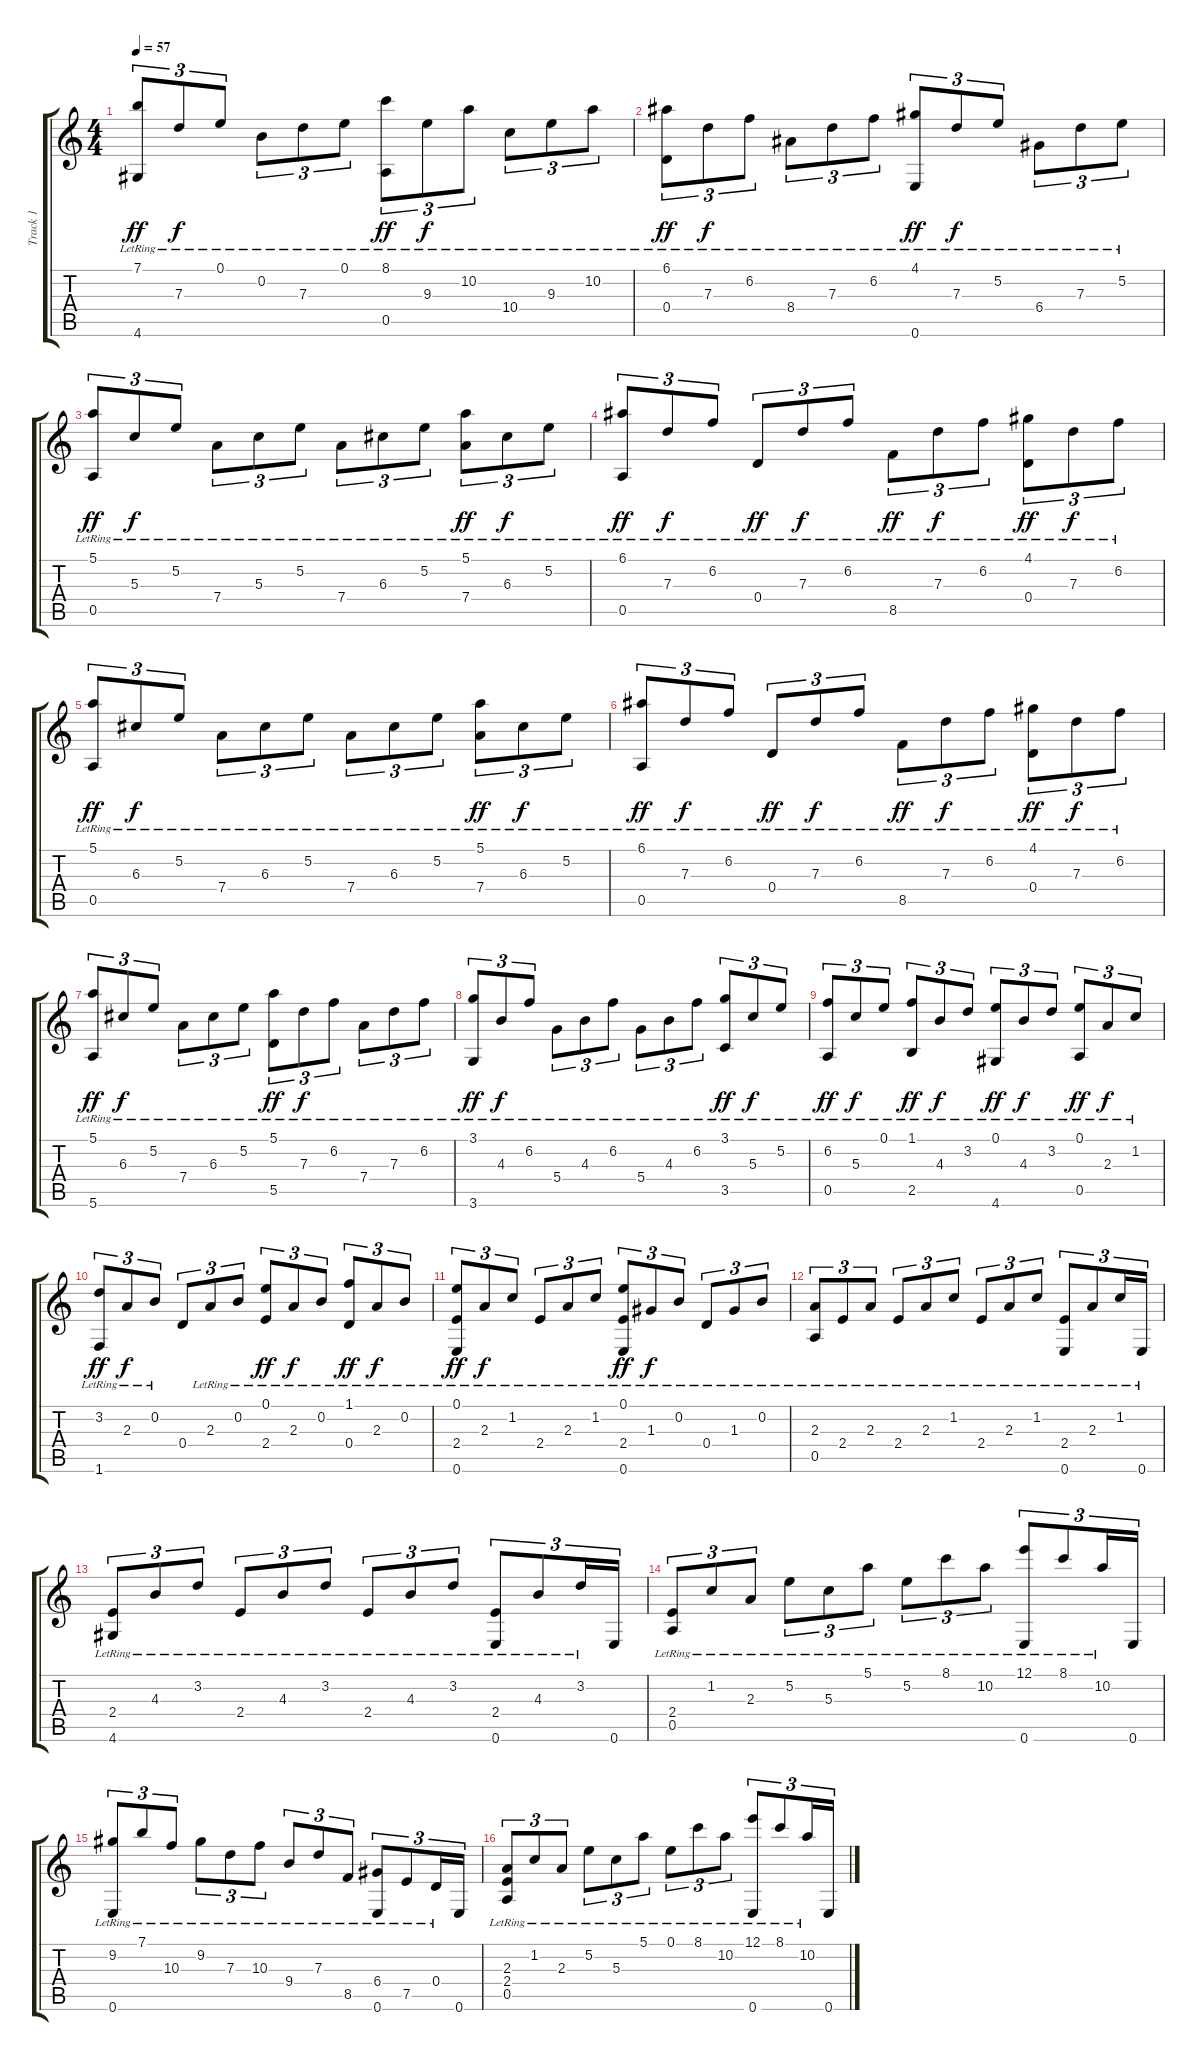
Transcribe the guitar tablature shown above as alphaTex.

\track ("Track 1" "Track 1") {instrument acousticguitarnylon}
\staff {score tabs}
\tuning (E4 B3 G3 D3 A2 E2) {hide}
\ts (4 4)
\tempo 57
\clef g2
\ks c
(7.1{lr} 4.6{lr}).8{tu (3 2) dy ff} 7.3{lr}.8{tu (3 2) dy f} 0.1{lr}.8{tu (3 2)} 0.2{lr}.8{tu (3 2)} 7.3{lr}.8{tu (3 2)} 0.1{lr}.8{tu (3 2)} (8.1{lr} 0.5{lr}).8{tu (3 2) dy ff} 9.3{lr}.8{tu (3 2) dy f} 10.2{lr}.8{tu (3 2)} 10.4{lr}.8{tu (3 2)} 9.3{lr}.8{tu (3 2)} 10.2{lr}.8{tu (3 2)} |
(6.1{lr} 0.4{lr}).8{tu (3 2) dy ff} 7.3{lr}.8{tu (3 2) dy f} 6.2{lr}.8{tu (3 2)} 8.4{lr}.8{tu (3 2)} 7.3{lr}.8{tu (3 2)} 6.2{lr}.8{tu (3 2)} (4.1{lr} 0.6{lr}).8{tu (3 2) dy ff} 7.3{lr}.8{tu (3 2) dy f} 5.2{lr}.8{tu (3 2)} 6.4{lr}.8{tu (3 2)} 7.3{lr}.8{tu (3 2)} 5.2{lr}.8{tu (3 2)} |
(5.1{lr} 0.5{lr}).8{tu (3 2) dy ff} 5.3{lr}.8{tu (3 2) dy f} 5.2{lr}.8{tu (3 2)} 7.4{lr}.8{tu (3 2)} 5.3{lr}.8{tu (3 2)} 5.2{lr}.8{tu (3 2)} 7.4{lr}.8{tu (3 2)} 6.3{lr}.8{tu (3 2)} 5.2{lr}.8{tu (3 2)} (5.1{lr} 7.4{lr}).8{tu (3 2) dy ff} 6.3{lr}.8{tu (3 2) dy f} 5.2{lr}.8{tu (3 2)} |
(6.1{lr} 0.5{lr}).8{tu (3 2) dy ff} 7.3{lr}.8{tu (3 2) dy f} 6.2{lr}.8{tu (3 2)} 0.4{lr}.8{tu (3 2) dy ff} 7.3{lr}.8{tu (3 2) dy f} 6.2{lr}.8{tu (3 2)} 8.5{lr}.8{tu (3 2) dy ff} 7.3{lr}.8{tu (3 2) dy f} 6.2{lr}.8{tu (3 2)} (4.1{lr} 0.4{lr}).8{tu (3 2) dy ff} 7.3{lr}.8{tu (3 2) dy f} 6.2{lr}.8{tu (3 2)} |
(5.1{lr} 0.5{lr}).8{tu (3 2) dy ff} 6.3{lr}.8{tu (3 2) dy f} 5.2{lr}.8{tu (3 2)} 7.4{lr}.8{tu (3 2)} 6.3{lr}.8{tu (3 2)} 5.2{lr}.8{tu (3 2)} 7.4{lr}.8{tu (3 2)} 6.3{lr}.8{tu (3 2)} 5.2{lr}.8{tu (3 2)} (5.1{lr} 7.4{lr}).8{tu (3 2) dy ff} 6.3{lr}.8{tu (3 2) dy f} 5.2{lr}.8{tu (3 2)} |
(6.1{lr} 0.5{lr}).8{tu (3 2) dy ff} 7.3{lr}.8{tu (3 2) dy f} 6.2{lr}.8{tu (3 2)} 0.4{lr}.8{tu (3 2) dy ff} 7.3{lr}.8{tu (3 2) dy f} 6.2{lr}.8{tu (3 2)} 8.5{lr}.8{tu (3 2) dy ff} 7.3{lr}.8{tu (3 2) dy f} 6.2{lr}.8{tu (3 2)} (4.1{lr} 0.4{lr}).8{tu (3 2) dy ff} 7.3{lr}.8{tu (3 2) dy f} 6.2{lr}.8{tu (3 2)} |
(5.1{lr} 5.6{lr}).8{tu (3 2) dy ff} 6.3{lr}.8{tu (3 2) dy f} 5.2{lr}.8{tu (3 2)} 7.4{lr}.8{tu (3 2)} 6.3{lr}.8{tu (3 2)} 5.2{lr}.8{tu (3 2)} (5.1{lr} 5.5{lr}).8{tu (3 2) dy ff} 7.3{lr}.8{tu (3 2) dy f} 6.2{lr}.8{tu (3 2)} 7.4{lr}.8{tu (3 2)} 7.3{lr}.8{tu (3 2)} 6.2{lr}.8{tu (3 2)} |
(3.1{lr} 3.6{lr}).8{tu (3 2) dy ff} 4.3{lr}.8{tu (3 2) dy f} 6.2{lr}.8{tu (3 2)} 5.4{lr}.8{tu (3 2)} 4.3{lr}.8{tu (3 2)} 6.2{lr}.8{tu (3 2)} 5.4{lr}.8{tu (3 2)} 4.3{lr}.8{tu (3 2)} 6.2{lr}.8{tu (3 2)} (3.1{lr} 3.5{lr}).8{tu (3 2) dy ff} 5.3{lr}.8{tu (3 2) dy f} 5.2{lr}.8{tu (3 2)} |
(6.2{lr} 0.5{lr}).8{tu (3 2) dy ff} 5.3{lr}.8{tu (3 2) dy f} 0.1{lr}.8{tu (3 2)} (1.1{lr} 2.5{lr}).8{tu (3 2) dy ff} 4.3{lr}.8{tu (3 2) dy f} 3.2{lr}.8{tu (3 2)} (0.1{lr} 4.6{lr}).8{tu (3 2) dy ff} 4.3{lr}.8{tu (3 2) dy f} 3.2{lr}.8{tu (3 2)} (0.1{lr} 0.5{lr}).8{tu (3 2) dy ff} 2.3{lr}.8{tu (3 2) dy f} 1.2{lr}.8{tu (3 2)} |
(3.2{lr} 1.6{lr}).8{tu (3 2) dy ff} 2.3{lr}.8{tu (3 2) dy f} 0.2{lr}.8{tu (3 2)} 0.4.8{tu (3 2)} 2.3{lr}.8{tu (3 2)} 0.2{lr}.8{tu (3 2)} (0.1{lr} 2.4{lr}).8{tu (3 2) dy ff} 2.3{lr}.8{tu (3 2) dy f} 0.2{lr}.8{tu (3 2)} (1.1{lr} 0.4{lr}).8{tu (3 2) dy ff} 2.3{lr}.8{tu (3 2) dy f} 0.2{lr}.8{tu (3 2)} |
(0.1{lr} 2.4{lr} 0.6{lr}).8{tu (3 2) dy ff} 2.3{lr}.8{tu (3 2) dy f} 1.2{lr}.8{tu (3 2)} 2.4{lr}.8{tu (3 2)} 2.3{lr}.8{tu (3 2)} 1.2{lr}.8{tu (3 2)} (0.1{lr} 2.4{lr} 0.6{lr}).8{tu (3 2) dy ff} 1.3{lr}.8{tu (3 2) dy f} 0.2{lr}.8{tu (3 2)} 0.4{lr}.8{tu (3 2)} 1.3{lr}.8{tu (3 2)} 0.2{lr}.8{tu (3 2)} |
(2.3{lr} 0.5{lr}).8{tu (3 2)} 2.4{lr}.8{tu (3 2)} 2.3{lr}.8{tu (3 2)} 2.4{lr}.8{tu (3 2)} 2.3{lr}.8{tu (3 2)} 1.2{lr}.8{tu (3 2)} 2.4{lr}.8{tu (3 2)} 2.3{lr}.8{tu (3 2)} 1.2{lr}.8{tu (3 2)} (2.4{lr} 0.6{lr}).8{tu (3 2)} 2.3{lr}.8{tu (3 2)} 1.2{lr}.16{tu (3 2)} 0.6{lr}.16{tu (3 2)} |
(2.4{lr} 4.6{lr}).8{tu (3 2)} 4.3{lr}.8{tu (3 2)} 3.2{lr}.8{tu (3 2)} 2.4{lr}.8{tu (3 2)} 4.3{lr}.8{tu (3 2)} 3.2{lr}.8{tu (3 2)} 2.4{lr}.8{tu (3 2)} 4.3{lr}.8{tu (3 2)} 3.2{lr}.8{tu (3 2)} (2.4{lr} 0.6{lr}).8{tu (3 2)} 4.3{lr}.8{tu (3 2)} 3.2{lr}.16{tu (3 2)} 0.6.16{tu (3 2)} |
(2.4{lr} 0.5{lr}).8{tu (3 2)} 1.2{lr}.8{tu (3 2)} 2.3{lr}.8{tu (3 2)} 5.2{lr}.8{tu (3 2)} 5.3{lr}.8{tu (3 2)} 5.1{lr}.8{tu (3 2)} 5.2{lr}.8{tu (3 2)} 8.1{lr}.8{tu (3 2)} 10.2{lr}.8{tu (3 2)} (12.1{lr} 0.6{lr}).8{tu (3 2)} 8.1{lr}.8{tu (3 2)} 10.2{lr}.16{tu (3 2)} 0.6.16{tu (3 2)} |
(9.2{lr} 0.6{lr}).8{tu (3 2)} 7.1{lr}.8{tu (3 2)} 10.3{lr}.8{tu (3 2)} 9.2{lr}.8{tu (3 2)} 7.3{lr}.8{tu (3 2)} 10.3{lr}.8{tu (3 2)} 9.4{lr}.8{tu (3 2)} 7.3{lr}.8{tu (3 2)} 8.5{lr}.8{tu (3 2)} (6.4{lr} 0.6{lr}).8{tu (3 2)} 7.5{lr}.8{tu (3 2)} 0.4{lr}.16{tu (3 2)} 0.6.16{tu (3 2)} |
(2.3{lr} 2.4{lr} 0.5{lr}).8{tu (3 2)} 1.2{lr}.8{tu (3 2)} 2.3{lr}.8{tu (3 2)} 5.2{lr}.8{tu (3 2)} 5.3{lr}.8{tu (3 2)} 5.1{lr}.8{tu (3 2)} 0.1{lr}.8{tu (3 2)} 8.1{lr}.8{tu (3 2)} 10.2{lr}.8{tu (3 2)} (12.1{lr} 0.6{lr}).8{tu (3 2)} 8.1{lr}.8{tu (3 2)} 10.2{lr}.16{tu (3 2)} 0.6.16{tu (3 2)}
